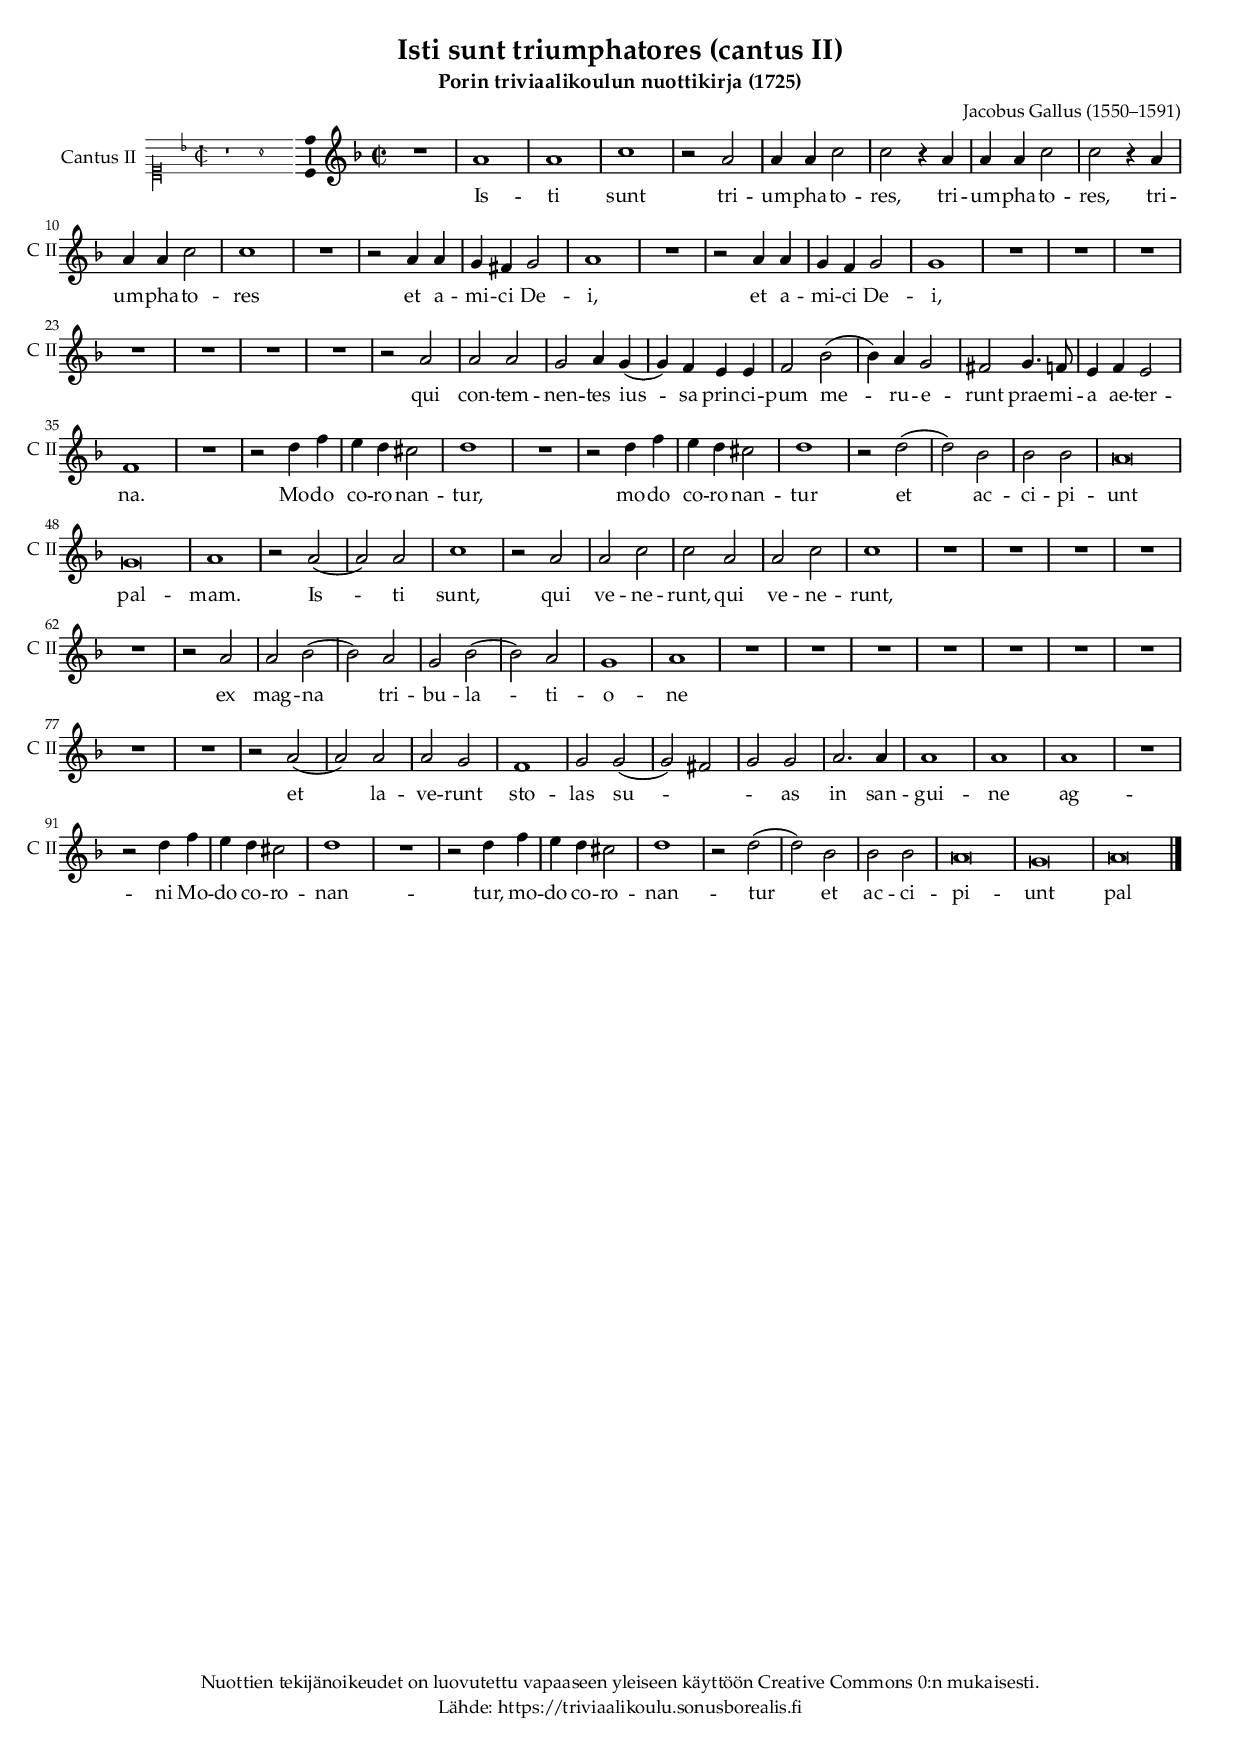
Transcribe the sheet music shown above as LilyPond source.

\version "2.20.0"
\include "suomi.ly"


stanzaOneLyricsChoirOne = \lyricmode {
    Is -- ti  sunt
    tri -- um -- pha -- to -- res,
    tri -- um -- pha -- to -- res,
    tri -- um -- pha -- to -- res
    et a -- mi -- ci De -- i,
    et a -- mi -- ci De -- i,

    qui con -- tem -- nen -- tes ius -- sa
    prin -- ci -- pum me -- ru -- e -- runt
    prae -- mi -- a ae -- ter -- na.

    Mo -- do co -- ro -- nan -- tur,
    mo -- do co -- ro -- nan -- tur
    et ac -- ci -- pi -- unt pal -- mam.

    Is -- ti  sunt,
    qui ve -- ne -- runt,
    qui ve -- ne -- runt,
    ex mag -- na tri -- bu -- la -- ti -- o -- ne
    et la -- ve -- runt sto -- las su -- _ _ as
    in san -- gui -- ne ag -- ni

    Mo -- do co -- ro -- nan -- tur,
    mo -- do co -- ro -- nan -- tur
    et ac -- ci -- pi -- unt pal -- mam.
}

stanzaOneLyricsChoirOneAlto = \lyricmode {
    Is -- ti  sunt
    tri -- um -- pha -- to -- res,
    tri -- um -- pha -- to -- res,
    tri -- um -- pha -- to -- res
    et a -- mi -- ci De -- i,
    et a -- mi -- ci De -- i,

    qui con -- tem -- nen -- tes ius -- sa
    prin -- ci -- pum me -- ru -- e -- runt
    prae -- mi -- a ae -- ter -- na.

    Mo -- do co -- ro -- nan -- tur,
    mo -- do co -- ro -- nan -- tur
    et ac -- ci -- pi -- unt 
    pal -- _ _ _ _ _ _ _ _ _ _ _ mam.

    Is -- ti  sunt,
    qui ve -- ne -- runt,
    qui ve -- ne -- runt,
    ex mag -- na tri -- bu -- la -- ti -- o -- _ _ _ ne
    et la -- ve -- runt sto -- las su -- as
    in san -- gui -- ne ag -- ni

    Mo -- do co -- ro -- nan -- tur,
    mo -- do co -- ro -- nan -- tur
    et ac -- ci -- pi -- unt
    pal -- _ _ _ _ _ _ _ _ _ _ _ mam.
}

stanzaOneLyricsChoirOneTenor = \lyricmode {
    Is -- ti  sunt
    tri -- um -- pha -- to -- res,
    tri -- um -- pha -- to -- res,
    tri -- um -- pha -- to -- res
    et a -- mi -- ci De -- i,
    et a -- mi -- ci De -- i,

    qui con -- tem -- nen -- tes ius -- sa
    prin -- ci -- pum me -- ru -- e -- runt
    prae -- mi -- a ae -- ter -- na.

    Mo -- do co -- ro -- nan -- tur,
    mo -- do co -- ro -- nan -- tur
    et ac -- ci -- pi -- unt pal -- mam.

    Is -- ti  sunt,
    qui ve -- ne -- runt,
    qui ve -- ne -- runt,
    ex mag -- na tri -- bu -- la -- ti -- o -- ne
    et la -- ve -- runt sto -- las su -- as
    in san -- gui -- ne ag -- _ _ _ ni

    Mo -- do co -- ro -- nan -- tur,
    mo -- do co -- ro -- nan -- tur
    et ac -- ci -- pi -- unt pal -- mam.
}

stanzaOneLyricsChoirTwo = \lyricmode {
    Is -- ti  sunt
    tri -- um -- pha -- to -- res,
    tri -- um -- pha -- to -- res,
    tri -- um -- pha -- to -- res
    et a -- mi -- ci De -- i,
    et a -- mi -- ci De -- i,

    qui con -- tem -- nen -- tes ius -- sa
    prin -- ci -- pum me -- ru -- e -- runt
    prae -- mi -- a ae -- ter -- na.

    Mo -- do co -- ro -- nan -- tur,
    mo -- do co -- ro -- nan -- tur
    et ac -- ci -- pi -- unt pal -- mam.

    Is -- ti  sunt,
    qui ve -- ne -- runt,
    qui ve -- ne -- runt,
    ex mag -- na tri -- bu -- la -- ti -- o -- ne
    et la -- ve -- runt sto -- las su -- _ as
    in san -- gui -- ne ag -- ni

    Mo -- do co -- ro -- nan -- tur,
    mo -- do co -- ro -- nan -- tur
    et ac -- ci -- pi -- unt pal -- mam.
}

stanzaOneLyricsChoirTwoAlto = \lyricmode {
    Is -- ti  sunt
    tri -- um -- pha -- to -- res,
    tri -- um -- pha -- to -- res,
    tri -- um -- pha -- to -- res
    et a -- mi -- ci De -- i,
    et a -- mi -- ci De -- i,

    qui con -- tem -- nen -- tes ius -- sa
    prin -- ci -- pum me -- ru -- e -- runt
    prae -- mi -- a ae -- ter -- na.

    Mo -- do co -- ro -- nan -- tur,
    mo -- do co -- ro -- nan -- tur
    et ac -- ci -- pi -- unt 
    pal -- _ _ _ _ mam.

    Is -- ti  sunt,
    qui ve -- ne -- runt,
    qui ve -- ne -- runt,
    ex mag -- na tri -- bu -- la -- ti -- o -- _ ne
    et la -- ve -- runt sto -- las su -- as
    in san -- gui -- ne ag -- ni

    Mo -- do co -- ro -- nan -- tur,
    mo -- do co -- ro -- nan -- tur
    et ac -- ci -- pi -- unt
    pal -- _ _ _ _ mam.
}


stanzaOneLyricsChoirTwoBass = \lyricmode {
    Is -- ti  sunt
    tri -- um -- pha -- to -- res,
    tri -- um -- pha -- to -- res,
    tri -- um -- pha -- to -- res
    et a -- mi -- ci De -- i,
    et a -- mi -- ci De -- i,

    qui con -- tem -- nen -- tes ius -- sa
    prin -- ci -- pum me -- ru -- e -- runt
    prae -- mi -- a ae -- ter -- na.

    Mo -- do co -- ro -- nan -- tur,
    mo -- do co -- ro -- nan -- tur
    et ac -- ci -- pi -- unt pal -- mam.

    Is -- ti  sunt,
    qui ve -- ne -- runt,
    qui ve -- ne -- runt,
    ex mag -- na tri -- bu -- la -- ti -- o -- ne
    et la -- ve -- runt sto -- las su -- as
    in san -- gui -- ne ag -- ni

    Mo -- do co -- ro -- nan -- tur,
    mo -- do co -- ro -- nan -- tur
    et ac -- ci -- pi -- unt pal -- mam.
}


% Second choir

SopranoTwoMusic = \relative c'' {
	\set Staff.instrumentName = #"Cantus II"
	\set Staff.shortInstrumentName = "C II"

	\incipit {
		\clef "mensural-c1" \key f \major \time 2/2
		r1 a'1
	}

	R1 | a | a | c | r2 a | a4 a c2 | c r4 a |
	a a c2 | c r4 a | a a c2 | c1 |
	R | r2 a4 a | g fis g2 | a1 | R |
	                 % a1 ?
	r2 a4 a | g f g2 | g1 | 
	\repeat unfold 7 { R | }

	r2 a | a a | g a4 g( | g) f e e |
	f2 b( | b4) a g2 | fis g4. f8 | e4 f e2 | f1 |

	R r2 d'4 f | e d cis2 | d1 | R |
	r2 d4 f | e d cis2 | d1 |
	r2 d( | d) b | b b |
	\set Timing.measureLength = #(ly:make-moment 4/2)
	        % a
	a\breve | g |
	\set Timing.measureLength = #(ly:make-moment 2/2)
	a1 | r2 a( | a) a | c1 |

	r2 a | a c | c a | a c | c1 |
	\repeat unfold 5 { R | }

	r2 a | a b( | b) a | g b( | b) a | g1 | a |
	\repeat unfold 9 { R | }

	r2 a( | a) a | a g | f1 | g2 g( | g) fis |
	g g | a2. a4 | a1 | a | a | R |

	r2 d4 f | e d cis2 | d1 | R |
	r2 d4 f | e d cis2 | d1 | 
	r2 d( | d) b | b b | 
	\set Timing.measureLength = #(ly:make-moment 4/2)
	a\breve | g\breve | a\breve \bar "|."
}

AltoTwoMusic = \relative c' {
	\set Staff.instrumentName = #"Altus II"
	\set Staff.shortInstrumentName = "A II"

	\incipit {
		\clef "mensural-c3" \key f \major \time 2/2
		r1 f'
	}

	R1 | f | | f | c |

}

TenoreTwoMusic = \relative c' {
	\set Staff.instrumentName = #"Tenor II"
	\set Staff.shortInstrumentName = "T II"

	\incipit {
		\clef "mensural-c4" \key f \major \time 2/2
		r1 c'
	}

	\clef "treble_8"
	R1 | c | c | a |
}


BassTwoMusic = \relative c {
	\set Staff.instrumentName = #"Bassus II"
	\set Staff.shortInstrumentName = "B II"

	\incipit {
		\clef "mensural-f" \key f \major \time 2/2
		r1 f
	}

	\clef bass
	R1 | f | f, | f' |
}


\include "isti-sunt-triumphatores.header.ily"

\header {
  title = "Isti sunt triumphatores (cantus II)"
}

\score {
  \new StaffGroup = choirTwoStaff <<
    \new Staff <<
      \new Voice = "SopranoTwo" {
		\global
        \SopranoTwoMusic
      }
     \new Lyrics \lyricsto "SopranoTwo" {
       \stanzaOneLyricsChoirOne
     }
    >>
  >>

  \midi {
    \tempo 4 = 160
  }
  \layout {
    \context {
      \Staff
      \consists "Ambitus_engraver"

    }
    indent = 4\cm
    incipit-width = 2.5\cm
    \context {
     \Score
     \override VerticalAxisGroup.remove-first = ##t
    }
  }
}
